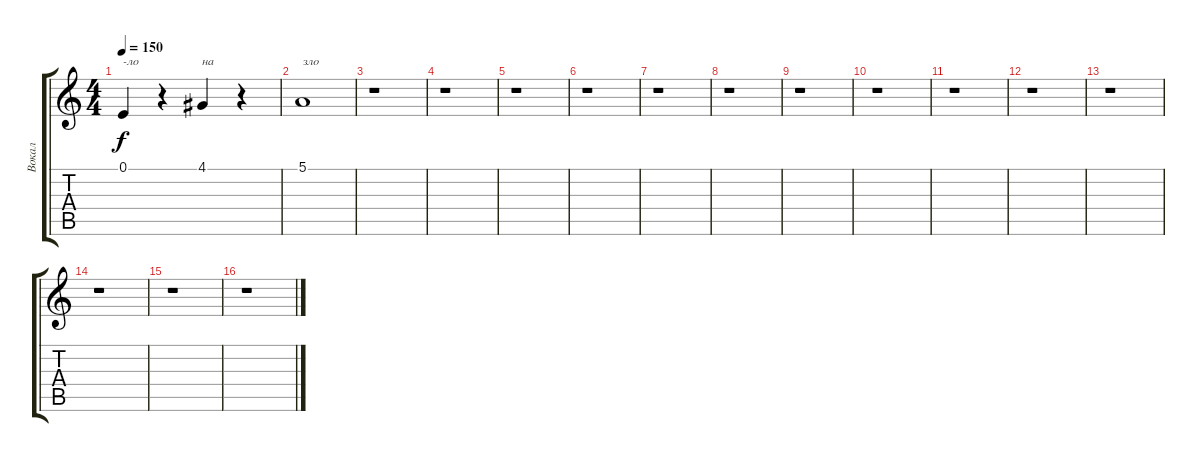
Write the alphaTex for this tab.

\track ("Вокал" "Вокал") {mute instrument acousticgrandpiano}
\staff {score tabs}
\tuning (E4 B3 G3 D3 A2 E2) {hide}
\ts (4 4)
\tempo 150
\clef g2
\ks c
0.1.4{txt "-ло" dy f} r.4 4.1.4{txt "на"} r.4 |
5.1.1{txt "зло"} |
r.1 |
r.1 |
r.1 |
r.1 |
r.1 |
r.1 |
r.1 |
r.1 |
r.1 |
r.1 |
r.1 |
r.1 |
r.1 |
r.1
